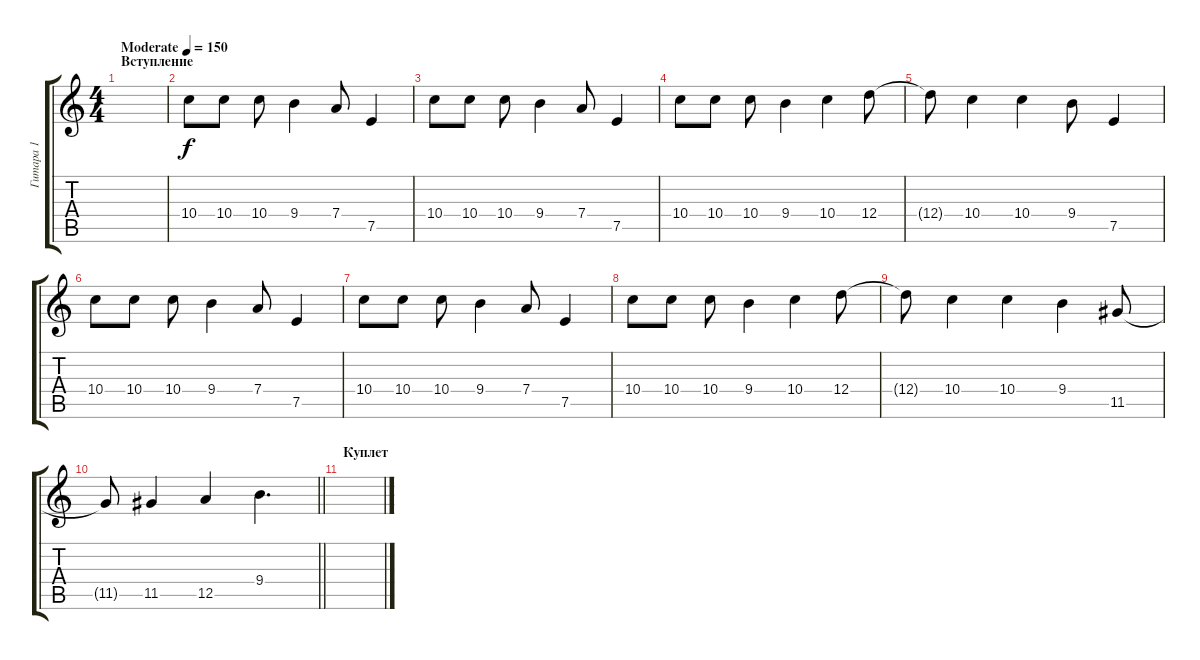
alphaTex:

\track ("Гитара 1" "Гитара 1") {instrument distortionguitar}
\staff {score tabs}
\tuning (E4 B3 G3 D3 A2 E2) {hide}
\ts (4 4)
\section ("" "Вступление")
\tempo (150 "Moderate")
\clef g2
\ks c
|
10.4.8 10.4.8 10.4.8 9.4.4 7.4.8 7.5.4 |
10.4.8 10.4.8 10.4.8 9.4.4 7.4.8 7.5.4 |
10.4.8 10.4.8 10.4.8 9.4.4 10.4.4 12.4.8 |
12.4{t}.8 10.4.4 10.4.4 9.4.8 7.5.4 |
10.4.8 10.4.8 10.4.8 9.4.4 7.4.8 7.5.4 |
10.4.8 10.4.8 10.4.8 9.4.4 7.4.8 7.5.4 |
10.4.8 10.4.8 10.4.8 9.4.4 10.4.4 12.4.8 |
12.4{t}.8 10.4.4 10.4.4 9.4.4 11.5.8 |
\barLineRight lightlight
11.5{t}.8 11.5.4 12.5.4 9.4.4{d} |
\section ("" "Куплет")
